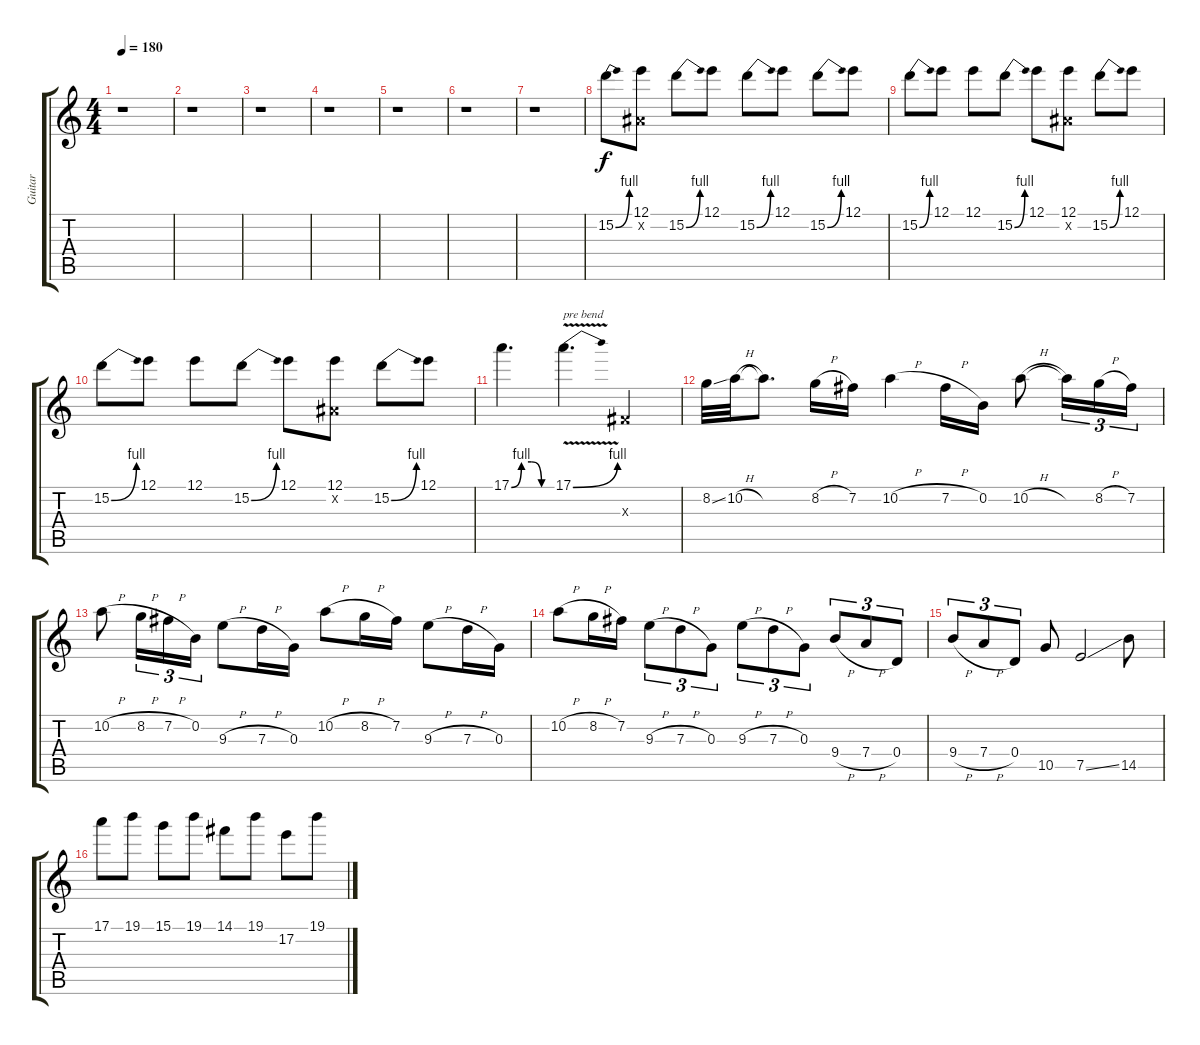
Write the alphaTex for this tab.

\track ("Guitar" "Guitar") {instrument distortionguitar}
\staff {score tabs}
\tuning (E4 B3 G3 D3 A2 E2) {hide}
\ts (4 4)
\tempo 180
\clef g2
\ks c
r.1{dy f} |
r.1 |
r.1 |
r.1 |
r.1 |
r.1 |
r.1 |
15.2{be (bend 0 0 60 4)}.8 (12.1 -1.2{x}).8 15.2{be (bend 0 0 60 4)}.8 12.1.8 15.2{be (bend 0 0 60 4)}.8 12.1.8 15.2{be (bend 0 0 60 4)}.8 12.1.8 |
15.2{be (bend 0 0 60 4)}.8 12.1.8 12.1.8 15.2{be (bend 0 0 60 4)}.8 12.1.8 (12.1 -1.2{x}).8 15.2{be (bend 0 0 60 4)}.8 12.1.8 |
15.2{be (bend 0 0 60 4)}.8 12.1.8 12.1.8 15.2{be (bend 0 0 60 4)}.8 12.1.8 (12.1 -1.2{x}).8 15.2{be (bend 0 0 60 4)}.8 12.1.8 |
17.1{be (custom 0 0 15 4 30 4 45 0 60 0)}.4{d} 17.1{be (bend 0 0 60 4) v}.4{d txt "pre bend"} -1.3{x}.4 |
8.2{ss}.32 10.2{h}.32 10.2{t}.8{d} 8.2{h}.16 7.2.16 10.2{h}.4 7.2{h}.16 0.2.16 10.2{h}.8 10.2{t}.16{tu (3 2)} 8.2{h}.16{tu (3 2)} 7.2.16{tu (3 2)} |
10.2{h}.8 8.2{h}.16{tu (3 2)} 7.2{h}.16{tu (3 2)} 0.2.16{tu (3 2)} 9.3{h}.8 7.3{h}.16 0.3.16 10.2{h}.8 8.2{h}.16 7.2.16 9.3{h}.8 7.3{h}.16 0.3.16 |
10.2{h}.8 8.2{h}.16 7.2.16 9.3{h}.8{tu (3 2)} 7.3{h}.8{tu (3 2)} 0.3.8{tu (3 2)} 9.3{h}.8{tu (3 2)} 7.3{h}.8{tu (3 2)} 0.3.8{tu (3 2)} 9.4{h}.8{tu (3 2)} 7.4{h}.8{tu (3 2)} 0.4.8{tu (3 2)} |
9.4{h}.8{tu (3 2)} 7.4{h}.8{tu (3 2)} 0.4.8{tu (3 2)} 10.5.8 7.5{ss}.2 14.5.8 |
17.1.8 19.1.8 15.1.8 19.1.8 14.1.8 19.1.8 17.2.8 19.1.8
